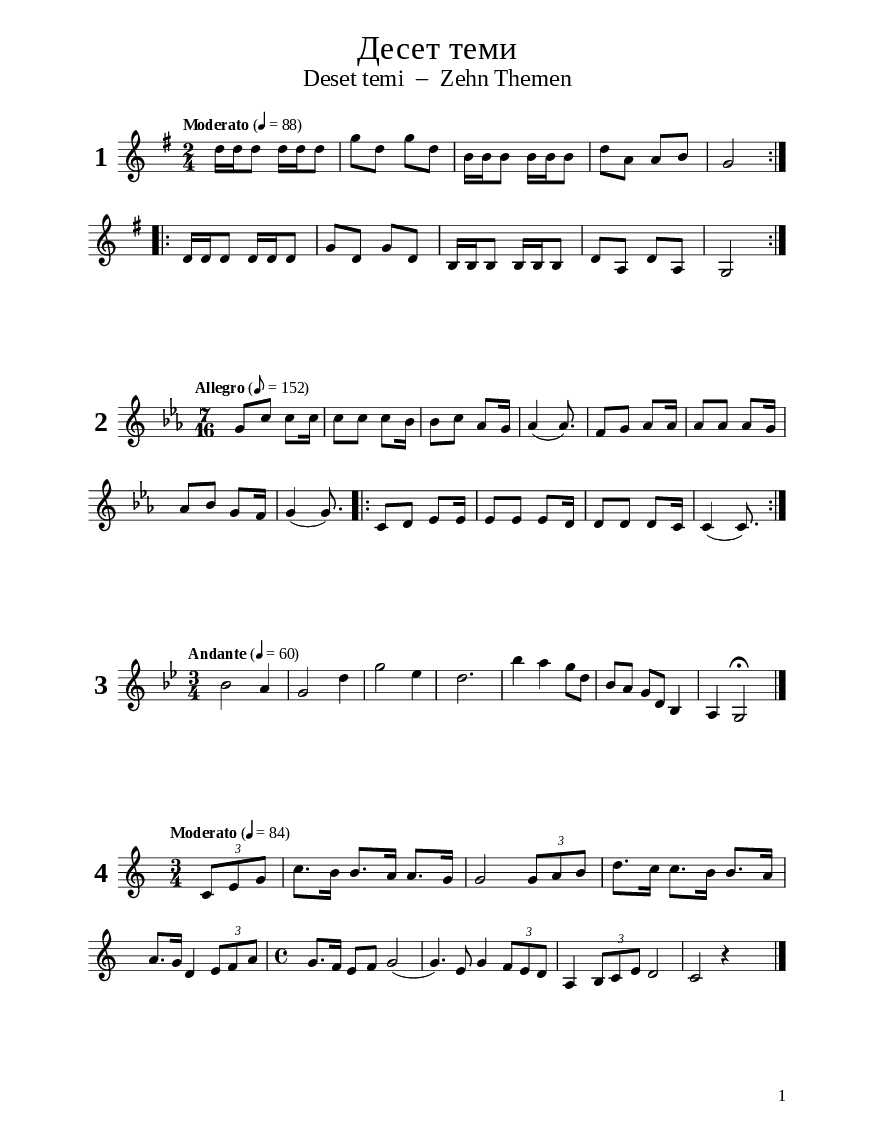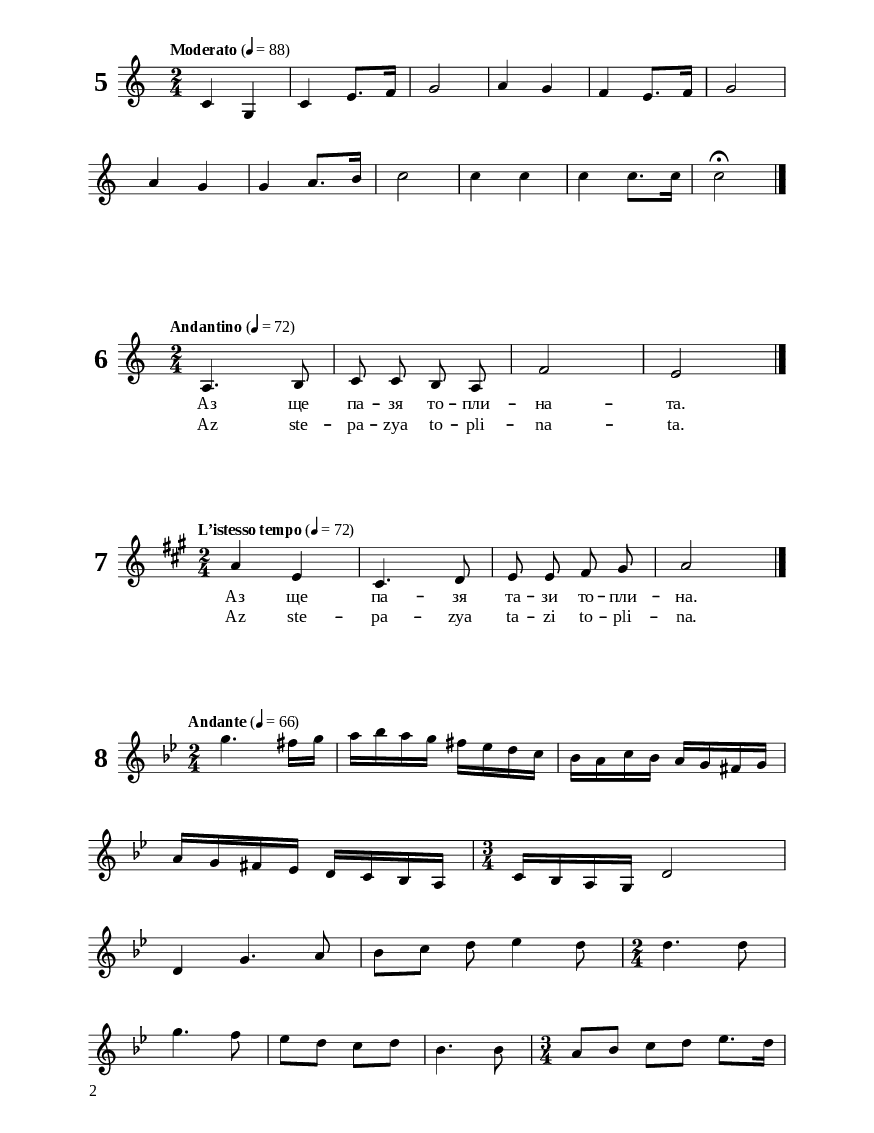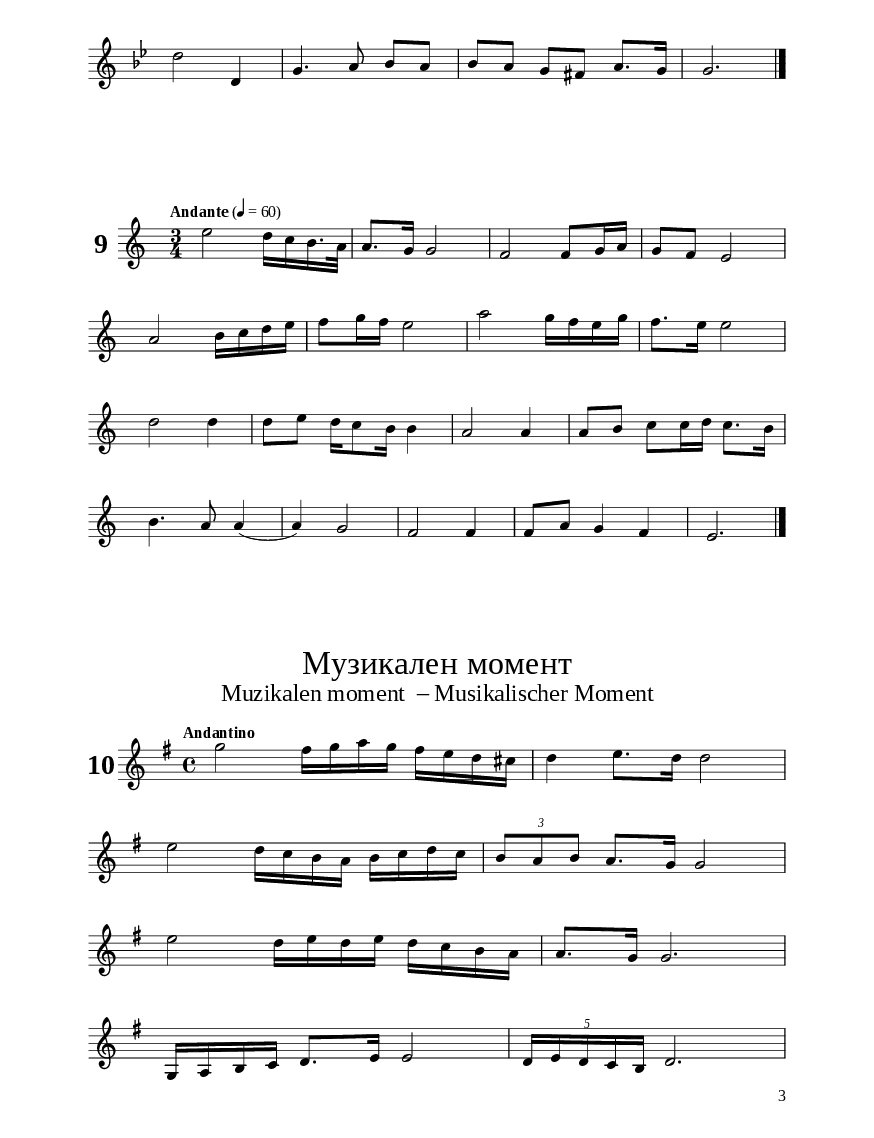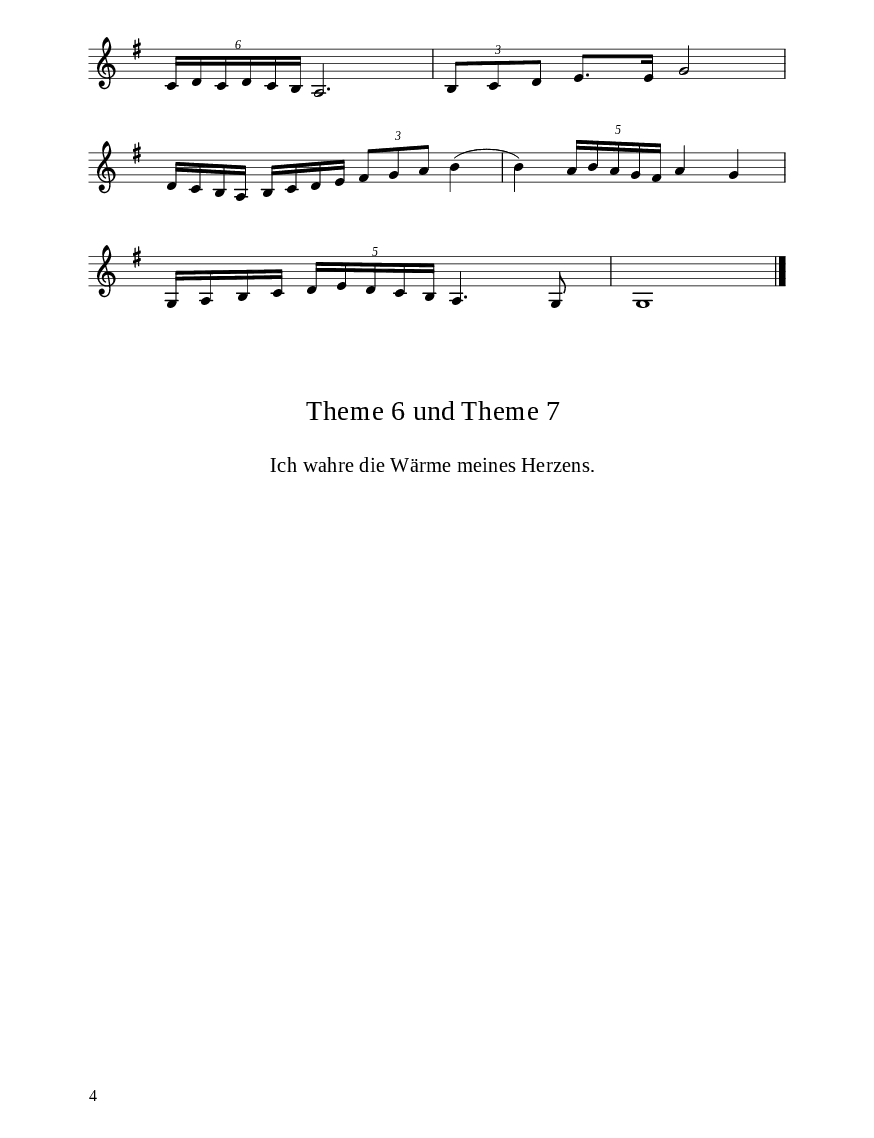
\version "2.24.1"

% include paper part and global functions
\include "include/globals.ily"

\bookpart {
  \label #'ref182
  \tocItem \markup "Десет теми – Deset temi"
  \paper {
    print-all-headers = ##t
    print-page-number = ##t
    print-first-page-number = ##t

    % put page numbers on the bottom
    oddHeaderMarkup = \markup ""
    evenHeaderMarkup = \markup ""
    oddFooterMarkup = \markup
    \fill-line {
      ""
      \if \should-print-page-number \fromproperty #'page:page-number-string
    }
    evenFooterMarkup = \markup
    \fill-line {
      \if \should-print-page-number \fromproperty #'page:page-number-string
      ""
    }

    left-margin = 1.5\cm
    right-margin = 1.5\cm
    top-margin = 1.6\cm
    bottom-margin = 1.2\cm
    ragged-bottom = ##t % do not spread the staves to fill the whole vertical space

    % change distance between staves
    system-system-spacing =
    #'((basic-distance . 10)
       (minimum-distance . 6)
       (padding . 1)
       (stretchability . 10))
    
    score-markup-spacing =
    #'((basic-distance . 6)
       (minimum-distance . 6)
       (padding . 1)
       (stretchability . 6))
  }

  \header {
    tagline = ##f
  }
%%%%

  \score { %1
        \version "2.24.0"
    \layout {
      indent = 0.5\cm % first line indentation
      ragged-last = ##f % do spread last line to fill the whole space
      \context {
        \Score
        \omit BarNumber %remove bar numbers
      } % context

      \context {
        % change staff size
        \Staff
        fontSize = #+0 % affects notes size only
        \override StaffSymbol.staff-space = #(magstep -3)
        \override StaffSymbol.thickness = #0.5
        \override BarLine.hair-thickness = #1
        %\override StaffSymbol.ledger-line-thickness = #'(0 . 0)
      }

      \context {
        % adjust space between staff and lyrics and between the two lyric lines
        \Lyrics
        \override VerticalAxisGroup.nonstaff-relatedstaff-spacing = #'(
            (basic-distance . 4.5)
            (padding . 0.5)
        )
        \override VerticalAxisGroup.nonstaff-nonstaff-spacing = #'((minimum-distance . 2))
      }
    } % layout


    \new Voice \absolute {
      \clef treble
      \key g \major
      \time 2/4
      \tempoFunc "Moderato" 4 "88"
      \autoBeamOff
      \set Staff.instrumentName = \markup \bold \fontsize #+5 {"1"}

      \repeat volta 2 {
        d''16 [  d''16  d''8 ]  d''16
        [  d''16  d''8 ] | % 2
        g''8 [  d''8 ]  g''8 [  d''8
        ] | % 3
        b'16 [  b'16  b'8 ]  b'16 [
        b'16  b'8 ] | % 4
        d''8 [  a'8 ]  a'8 [  b'8 ] | % 5
        g'2
      }
      \break 
      \repeat volta 2 {
        | % 6
        d'16 [  d'16  d'8 ]  d'16 [
        d'16  d'8 ] | % 7
        g'8 [  d'8 ]  g'8 [  d'8 ] | % 8
        b16 [  b16  b8 ]  b16 [  b16
        b8 ] | % 9
        d'8 [  a8 ]  d'8 [  a8 ] |
        g2
      }
      | % 11
    }

%    \addlyrics {}
%    \addlyrics {}

    \header {
      title = \titleFunc "Десет теми" "Deset temi  –  Zehn Themen"
    }

    \midi{}

  } % score

  \markup \empty-three

  \score { %2
        \version "2.24.0"
    \layout {
      indent = 0.5\cm % first line indentation
      ragged-last = ##f % do spread last line to fill the whole space
      \context {
        \Score
        \omit BarNumber %remove bar numbers
      } % context

      \context {
        % change staff size
        \Staff
        fontSize = #+0 % affects notes size only
        \override StaffSymbol.staff-space = #(magstep -3)
        \override StaffSymbol.thickness = #0.5
        \override BarLine.hair-thickness = #1
        %\override StaffSymbol.ledger-line-thickness = #'(0 . 0)
      }

      \context {
        % adjust space between staff and lyrics and between the two lyric lines
        \Lyrics
        \override VerticalAxisGroup.nonstaff-relatedstaff-spacing = #'(
            (basic-distance . 4.5)
            (padding . 0.5)
        )
        \override VerticalAxisGroup.nonstaff-nonstaff-spacing = #'((minimum-distance . 2))
      }
    } % layout


    \new Voice \absolute {
      \clef treble
      \key c \minor
      \time 7/16
      
      \tempoFunc "Allegro" 8 "152"
      \autoBeamOff
      \set Staff.instrumentName = \markup \bold \fontsize #+5 {"2"}

      g'8 [  c''8 ]  c''8 [  c''16 ] | % 12
      c''8 [  c''8 ]  c''8 [  bes'16
      ] | % 13
      bes'8 [  c''8 ]  as'8 [  g'16 ] | % 14
      as'4 (  as'8. ) | % 15
      f'8 [  g'8 ]  as'8 [  as'16 ] | % 16
      as'8 [  as'8 ]  as'8 [  g'16 ] \break | % 17
      as'8 [  bes'8 ]  g'8 [  f'16 ] | % 18
      g'4 (  g'8. ) \repeat volta 2 {
        | % 19
        c'8 [  d'8 ]  es'8 [  es'16 ] |

        es'8 [  es'8 ]  es'8 [  d'16 ] | % 21
        d'8 [  d'8 ]  d'8 [  c'16 ] | % 22
        c'4 (  c'8. ) |
      }
    }

%    \addlyrics {}
%    \addlyrics {}

    \midi{}

  } % score

  \markup \empty-three

  \score { %3
        \version "2.24.0"
    \layout {
      indent = 0.5\cm % first line indentation
      ragged-last = ##f % do spread last line to fill the whole space
      \context {
        \Score
        \omit BarNumber %remove bar numbers
      } % context

      \context {
        % change staff size
        \Staff
        fontSize = #+0 % affects notes size only
        \override StaffSymbol.staff-space = #(magstep -3)
        \override StaffSymbol.thickness = #0.5
        \override BarLine.hair-thickness = #1
        %\override StaffSymbol.ledger-line-thickness = #'(0 . 0)
      }

      \context {
        % adjust space between staff and lyrics and between the two lyric lines
        \Lyrics
        \override VerticalAxisGroup.nonstaff-relatedstaff-spacing = #'(
            (basic-distance . 4.5)
            (padding . 0.5)
        )
        \override VerticalAxisGroup.nonstaff-nonstaff-spacing = #'((minimum-distance . 2))
      }
    } % layout


    \new Voice \absolute {
      \clef treble
      \key bes \major
      \time 3/4
      \tempoFunc "Andante" 4 "60"
      \autoBeamOff
      \set Staff.instrumentName = \markup \bold \fontsize #+5 {"3"}

      bes'2  a'4 | % 24
      g'2  d''4 | % 25
      g''2  es''4 | % 26
      d''2. | % 27
      bes''4  a''4  g''8 [  d''8 ] | % 28
      bes'8 [  a'8 ]  g'8 [  d'8 ]
      bes4 | % 29
      a4  g2 ^\fermata \bar "|."
     |
    }

%    \addlyrics {}
%    \addlyrics {}

    \midi{}

  } % score

  \markup \empty-three

  \score { %4
        \version "2.24.0"
    \layout {
      indent = 0.5\cm % first line indentation
      ragged-last = ##f % do spread last line to fill the whole space
      \context {
        \Score
        \omit BarNumber %remove bar numbers
      } % context

      \context {
        % change staff size
        \Staff
        fontSize = #+0 % affects notes size only
        \override StaffSymbol.staff-space = #(magstep -3)
        \override StaffSymbol.thickness = #0.5
        \override BarLine.hair-thickness = #1
        %\override StaffSymbol.ledger-line-thickness = #'(0 . 0)
      }

      \context {
        % adjust space between staff and lyrics and between the two lyric lines
        \Lyrics
        \override VerticalAxisGroup.nonstaff-relatedstaff-spacing = #'(
            (basic-distance . 4.5)
            (padding . 0.5)
        )
        \override VerticalAxisGroup.nonstaff-nonstaff-spacing = #'((minimum-distance . 2))
      }
    } % layout


    \new Voice \absolute {
      \set Staff.instrumentName = \markup \bold \fontsize #+5 {"4"}
      \key c \major
      \time 3/4
      \tempoFunc "Moderato" 4 "84"
      \once \omit TupletBracket
      \partial 4
      \times 2/3  {
        c'8 [  e'8  g'8 ]
      } | % 31
      c''8. [  b'16 ]  b'8. [  a'16 ]
      a'8. [  g'16 ] | % 32
      g'2 \once \omit TupletBracket
      \times 2/3  {
        g'8 [  a'8  b'8 ]
      }
      | % 33
      d''8. [  c''16 ]  c''8. [  b'16
      ]  b'8. [  a'16 ] \break | % 34
      a'8. [  g'16 ]  d'4 \once \omit TupletBracket
      \times 2/3  {
        e'8 [  f'8  a'8 ]
      }
      | % 35
      \time 4/4  | % 35
      g'8. [  f'16 ]  e'8 [  f'8 ]  g'2
      ( | % 36
      g'4. )  e'8  g'4 \once \omit TupletBracket
      \times 2/3  {
        f'8 [  e'8  d'8 ]
      }
      | % 37
      a4 \once \omit TupletBracket
      \times 2/3  {
        b8 [  c'8  e'8 ]
      }
      d'2 | % 38
      c'2 r4 s4 \bar "|."
      | % 39
    }

%    \addlyrics {}
%    \addlyrics {}

    \midi{}

  } % score

  \markup \empty-three

  \score { %5
        \version "2.24.0"
    \layout {
      indent = 0.5\cm % first line indentation
      ragged-last = ##f % do spread last line to fill the whole space
      \context {
        \Score
        \omit BarNumber %remove bar numbers
      } % context

      \context {
        % change staff size
        \Staff
        fontSize = #+0 % affects notes size only
        \override StaffSymbol.staff-space = #(magstep -3)
        \override StaffSymbol.thickness = #0.5
        \override BarLine.hair-thickness = #1
        %\override StaffSymbol.ledger-line-thickness = #'(0 . 0)
      }

      \context {
        % adjust space between staff and lyrics and between the two lyric lines
        \Lyrics
        \override VerticalAxisGroup.nonstaff-relatedstaff-spacing = #'(
            (basic-distance . 4.5)
            (padding . 0.5)
        )
        \override VerticalAxisGroup.nonstaff-nonstaff-spacing = #'((minimum-distance . 2))
      }
    } % layout


    \new Voice \absolute {
      \set Staff.instrumentName = \markup \bold \fontsize #+5 {"5"}
      \key c \major
      \time 2/4
      \tempoFunc "Moderato" 4 "88"
      \autoBeamOff
       c'4  g4 |
      c'4  e'8. [  f'16 ] | % 41
      g'2 | % 42
      a'4  g'4 | % 43
      f'4  e'8. [  f'16 ] | % 44
      g'2 \break | % 45
      a'4  g'4 | % 46
      g'4  a'8. [  b'16 ] | % 47
      c''2 | % 48
      c''4  c''4 | % 49
      c''4  c''8. [  c''16 ] |
      c''2\fermata \bar "|."
     
    }

%    \addlyrics {}
%    \addlyrics {}

    \midi{}

  } % score

  \markup \empty-three

  \score { %6
        \version "2.24.0"
    \layout {
      indent = 0.5\cm % first line indentation
      ragged-last = ##f % do spread last line to fill the whole space
      \context {
        \Score
        \omit BarNumber %remove bar numbers
      } % context

      \context {
        % change staff size
        \Staff
        fontSize = #+0 % affects notes size only
        \override StaffSymbol.staff-space = #(magstep -3)
        \override StaffSymbol.thickness = #0.5
        \override BarLine.hair-thickness = #1
        %\override StaffSymbol.ledger-line-thickness = #'(0 . 0)
      }

      \context {
        % adjust space between staff and lyrics and between the two lyric lines
        \Lyrics
        \override VerticalAxisGroup.nonstaff-relatedstaff-spacing = #'(
            (basic-distance . 4.5)
            (padding . 0.5)
        )
        \override VerticalAxisGroup.nonstaff-nonstaff-spacing = #'((minimum-distance . 2))
      }
    } % layout


    \new Voice \absolute {
      \set Staff.instrumentName = \markup \bold \fontsize #+5 {"6"}
      \key c \major
      \time 2/4
      \tempoFunc "Andantino" 4 "72"
      \autoBeamOff
      a4. b8|
      c'8  c'8  b8  a8
      f'2 | % 54
      e'2 \bar "|."
      \break | % 55
    }

    \addlyrics {
      Аз ще па -- зя то -- пли -- на -- та.
    }
    \addlyrics {
      Аz ste -- pa -- zya to -- pli -- na -- ta. 
    }

    \midi{}

  } % score

  \markup \empty-three

  \score { %7
        \version "2.24.0"
    \layout {
      indent = 0.5\cm % first line indentation
      ragged-last = ##f % do spread last line to fill the whole space
      \context {
        \Score
        \omit BarNumber %remove bar numbers
      } % context

      \context {
        % change staff size
        \Staff
        fontSize = #+0 % affects notes size only
        \override StaffSymbol.staff-space = #(magstep -3)
        \override StaffSymbol.thickness = #0.5
        \override BarLine.hair-thickness = #1
        %\override StaffSymbol.ledger-line-thickness = #'(0 . 0)
      }

      \context {
        % adjust space between staff and lyrics and between the two lyric lines
        \Lyrics
        \override VerticalAxisGroup.nonstaff-relatedstaff-spacing = #'(
            (basic-distance . 4.5)
            (padding . 0.5)
        )
        \override VerticalAxisGroup.nonstaff-nonstaff-spacing = #'((minimum-distance . 2))
      }
    } % layout


    \new Voice \absolute {
      \set Staff.instrumentName = \markup \bold \fontsize #+5 {"7"}
      \key a \major
      \time 2/4
      \tempoFunc "L’istesso tempo" 4 "72"
      \autoBeamOff
      a'4  e'4 | % 56
      cis'4.  d'8
      e'8   e'8   fis'8  gis'8 | % 58
      a'2 \bar "|."
      \break | % 59
    }

    \addlyrics {
      Аз ще па -- зя та -- зи то -- пли -- на.
    }
    \addlyrics {
      Аz ste -- pa -- zya ta -- zi to -- pli -- na. 
    }

    \midi{}

  } % score

  \markup \empty-three
  
  \score { %8
        \version "2.24.0"
    \layout {
      indent = 0.5\cm % first line indentation
      ragged-last = ##f % do spread last line to fill the whole space
      \context {
        \Score
        \omit BarNumber %remove bar numbers
      } % context

      \context {
        % change staff size
        \Staff
        fontSize = #+0 % affects notes size only
        \override StaffSymbol.staff-space = #(magstep -3)
        \override StaffSymbol.thickness = #0.5
        \override BarLine.hair-thickness = #1
        %\override StaffSymbol.ledger-line-thickness = #'(0 . 0)
      }

      \context {
        % adjust space between staff and lyrics and between the two lyric lines
        \Lyrics
        \override VerticalAxisGroup.nonstaff-relatedstaff-spacing = #'(
            (basic-distance . 4.5)
            (padding . 0.5)
        )
        \override VerticalAxisGroup.nonstaff-nonstaff-spacing = #'((minimum-distance . 2))
      }
    } % layout


    \new Voice \absolute {
      \set Staff.instrumentName = \markup \bold \fontsize #+5 {"8"}
      \key g \minor
      \time 2/4
      \tempoFunc "Andante" 4 "66"
      \autoBeamOff
      g''4.fis''16 [g''16 ] |
      a''16 [bes''16a''16g''16
      ]fis''16 [es''16d''16c''16
      ] | % 61
      bes'16 [a'16c''16bes'16 ]
      a'16 [  g'16  fis'16  g'16 ] \break | % 62
      a'16 [  g'16  fis'16  es'16 ]
      d'16 [  c'16  bes16  a16 ] | % 63
      \time 3/4  | % 63
      c'16 [  bes16  a16  g16 ]  d'2
      \break | % 64
      d'4  g'4.  a'8 | % 65
      bes'8 [c''8 ]d''8es''4
      d''8 | % 66
      \time 2/4  | % 66
      d''4.d''8 \break | % 67
      g''4.f''8 | % 68
      es''8 [d''8 ]c''8 [d''8 ]
      | % 69
      bes'4.bes'8 |
      \time 3/4  |
      a'8 [  bes'8 ]c''8 [d''8 ]
      es''8. [d''16 ] \break | % 71
      d''2  d'4 | % 72
      g'4.  a'8  bes'8 [  a'8 ] | % 73
      bes'8 [  a'8 ]  g'8 [  fis'8 ]
      a'8. [  g'16 ] | % 74
      g'2. \bar "|."
      \break | % 75
    }
    \midi{}
  } % score

  \markup \empty-three

  \score { %9
        \version "2.24.0"
    \layout {
      indent = 0.5\cm % first line indentation
      ragged-last = ##f % do spread last line to fill the whole space
      \context {
        \Score
        \omit BarNumber %remove bar numbers
      } % context

      \context {
        % change staff size
        \Staff
        fontSize = #+0 % affects notes size only
        \override StaffSymbol.staff-space = #(magstep -3)
        \override StaffSymbol.thickness = #0.5
        \override BarLine.hair-thickness = #1
        %\override StaffSymbol.ledger-line-thickness = #'(0 . 0)
      }

      \context {
        % adjust space between staff and lyrics and between the two lyric lines
        \Lyrics
        \override VerticalAxisGroup.nonstaff-relatedstaff-spacing = #'(
            (basic-distance . 4.5)
            (padding . 0.5)
        )
        \override VerticalAxisGroup.nonstaff-nonstaff-spacing = #'((minimum-distance . 2))
      }
    } % layout


    \new Voice \absolute {
      \set Staff.instrumentName = \markup \bold \fontsize #+5 {"9"}
      \key a \minor
      \time 3/4
      \tempoFunc "Andante" 4 "60"
      e''2d''16 [c''16b'16.
      a'32 ] | % 76
      a'8. [  g'16 ]  g'2 | % 77
      f'2  f'8 [  g'16  a'16 ] | % 78
      g'8 [  f'8 ]  e'2 \break | % 79
      a'2b'16 [c''16d''16
      e''16 ] |
      f''8 [g''16f''16 ]e''2 | % 81
      a''2g''16 [f''16e''16
      g''16 ] | % 82
      f''8. [e''16 ]e''2| \break % 83
      d''2d''4 | % 84
      d''8 [e''8 ]d''16 [c''8
      b'16 ]b'4 | % 85
      a'2  a'4 | % 86
      a'8 [  b'8 ]c''8 [c''16
      d''16 ]c''8. [b'16 ] \break | % 87
      b'4.  a'8  a'4 ( | % 88
      a'4 )  g'2 | % 89
      f'2  f'4 |
      f'8 [  a'8 ]  g'4  f'4 | % 91
      e'2. \bar "|."
      \break | % 92
    }
    \midi{}
  } % score

\markup \empty-three

  \score { %10
        \version "2.24.0"
    \layout {
      indent = 0.5\cm % first line indentation
      ragged-last = ##f % do spread last line to fill the whole space
      \context {
        \Score
        \omit BarNumber %remove bar numbers
      } % context

      \context {
        % change staff size
        \Staff
        fontSize = #+0 % affects notes size only
        \override StaffSymbol.staff-space = #(magstep -3)
        \override StaffSymbol.thickness = #0.5
        \override BarLine.hair-thickness = #1
        %\override StaffSymbol.ledger-line-thickness = #'(0 . 0)
      }

      \context {
        % adjust space between staff and lyrics and between the two lyric lines
        \Lyrics
        \override VerticalAxisGroup.nonstaff-relatedstaff-spacing = #'(
            (basic-distance . 4.5)
            (padding . 0.5)
        )
        \override VerticalAxisGroup.nonstaff-nonstaff-spacing = #'((minimum-distance . 2))
      }
    } % layout


    \new Voice \absolute {
      \set Staff.instrumentName = \markup \bold \fontsize #+5 {"10"}
      \key g \major
      \time 4/4
      \tempo "Andantino"
      g''2 fis''16 [g''16 a''16 g''16 ] fis''16 [e''16 d''16cis''16 ]  |
      d''4e''8. [d''16 ] d''2
      \break | % 94
      e''2 d''16 [c''16 b'16
      a'16 ] b'16 [c''16 d''16
      c''16 ] | % 95
      \once \omit TupletBracket
      \times 2/3  {
        b'8 [  a'8  b'8 ]
      }
      a'8. [  g'16 ]  g'2 \break | % 96
      e''2 d''16 [e''16 d''16
      e''16 ] d''16 [c''16 b'16
      a'16 ] | % 97
      a'8. [  g'16 ]  g'2. \break | % 98
      g16 [  a16  b16  c'16 ]  d'8. [
      e'16 ]  e'2 | % 99
      \once \omit TupletBracket
      \times 4/5  {
        d'16 [  e'16  d'16  c'16  b16
        ]
      }
      d'2. \break |
      \once \omit TupletBracket
      \times 4/6  {
        c'16 [  d'16  c'16  d'16  c'16
        b16 ]
      }
      a2. | % 101
      \once \omit TupletBracket
      \times 2/3  {
        b8 [  c'8  d'8 ]
      }
      e'8. [  e'16 ]  g'2 \break | % 102
      d'16 [  c'16  b16  a16 ]  b16 [
      c'16  d'16  e'16 ] \once \omit TupletBracket
      \times 2/3  {
        fis'8 [  g'8  a'8 ]
      }
      b'4 ( | % 103
      b'4 ) \once \omit TupletBracket
      \times 4/5  {
        a'16 [  b'16  a'16  g'16
        fis'16 ]
      }
      a'4  g'4 \break | % 104
      g16 [  a16  b16  c'16 ] \once \omit
      TupletBracket
      \times 4/5  {
        d'16 [  e'16  d'16  c'16  b16
        ]
      }
      a4.  g8 | % 105
      g1 \bar "|."
    }
    \midi{}

    \header {
      title = \titleFunc "Музикален момент" "Muzikalen moment  – Musikalischer Moment"
    }

  } % score


  \markup \empty-three
  \version "2.20.0"

\markup \fill-line { \fontsize #deTitleFontSize "Theme 6 und Theme 7 " }
\markup \null
\markup \null
\markup \fontsize #deCoupletFontSize {
  \hspace #17
  \override #`(baseline-skip . ,deCoupletBaselineSkip)

  \column {
    \line { " " }

     \line { " Ich wahre die Wärme meines Herzens." }

  }
}

} % bookpart

% Più mosso
%
